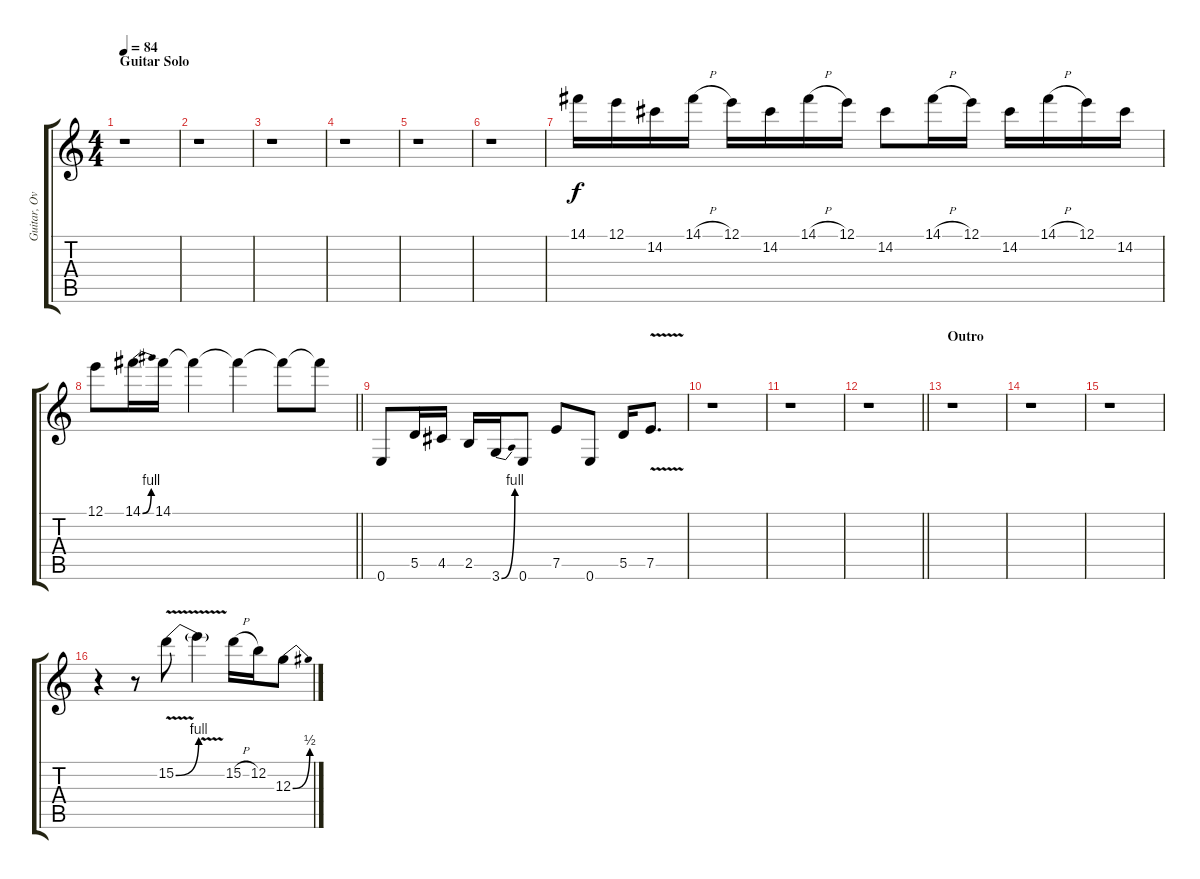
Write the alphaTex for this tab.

\track ("Guitar, Overdub" "Guitar, Ov") {instrument distortionguitar}
\staff {score tabs}
\tuning (E4 B3 G3 D3 A2 E2) {hide}
\ts (4 4)
\section ("" "Guitar Solo")
\tempo 84
\clef g2
\ks c
r.1{dy f} |
r.1 |
r.1 |
r.1 |
r.1 |
r.1 |
14.1.16 12.1.16 14.2.16 14.1{h}.16 12.1.16 14.2.16 14.1{h}.16 12.1.16 14.2.8 14.1{h}.16 12.1.16 14.2.16 14.1{h}.16 12.1.16 14.2.16 |
\barLineRight lightlight
12.1.8 14.1{be (bend 0 0 60 4)}.16 14.1.16 14.1{t}.4 14.1{t}.4 14.1{t}.8 14.1{t}.8 |
0.6.8 5.5.16 4.5.16 2.5.16 3.6{be (bend 0 0 60 4)}.16 0.6.8 7.5.8 0.6.8 5.5.16 7.5{v}.8{d} |
r.1 |
r.1 |
\barLineRight lightlight
r.1 |
\section ("" "Outro")
r.1 |
r.1 |
r.1 |
r.4 r.8 15.2{be (bend 0 0 60 4) v}.8 15.2{v t}.4 15.2{h}.16 12.2.16 12.3{be (bend 0 0 60 2)}.8
